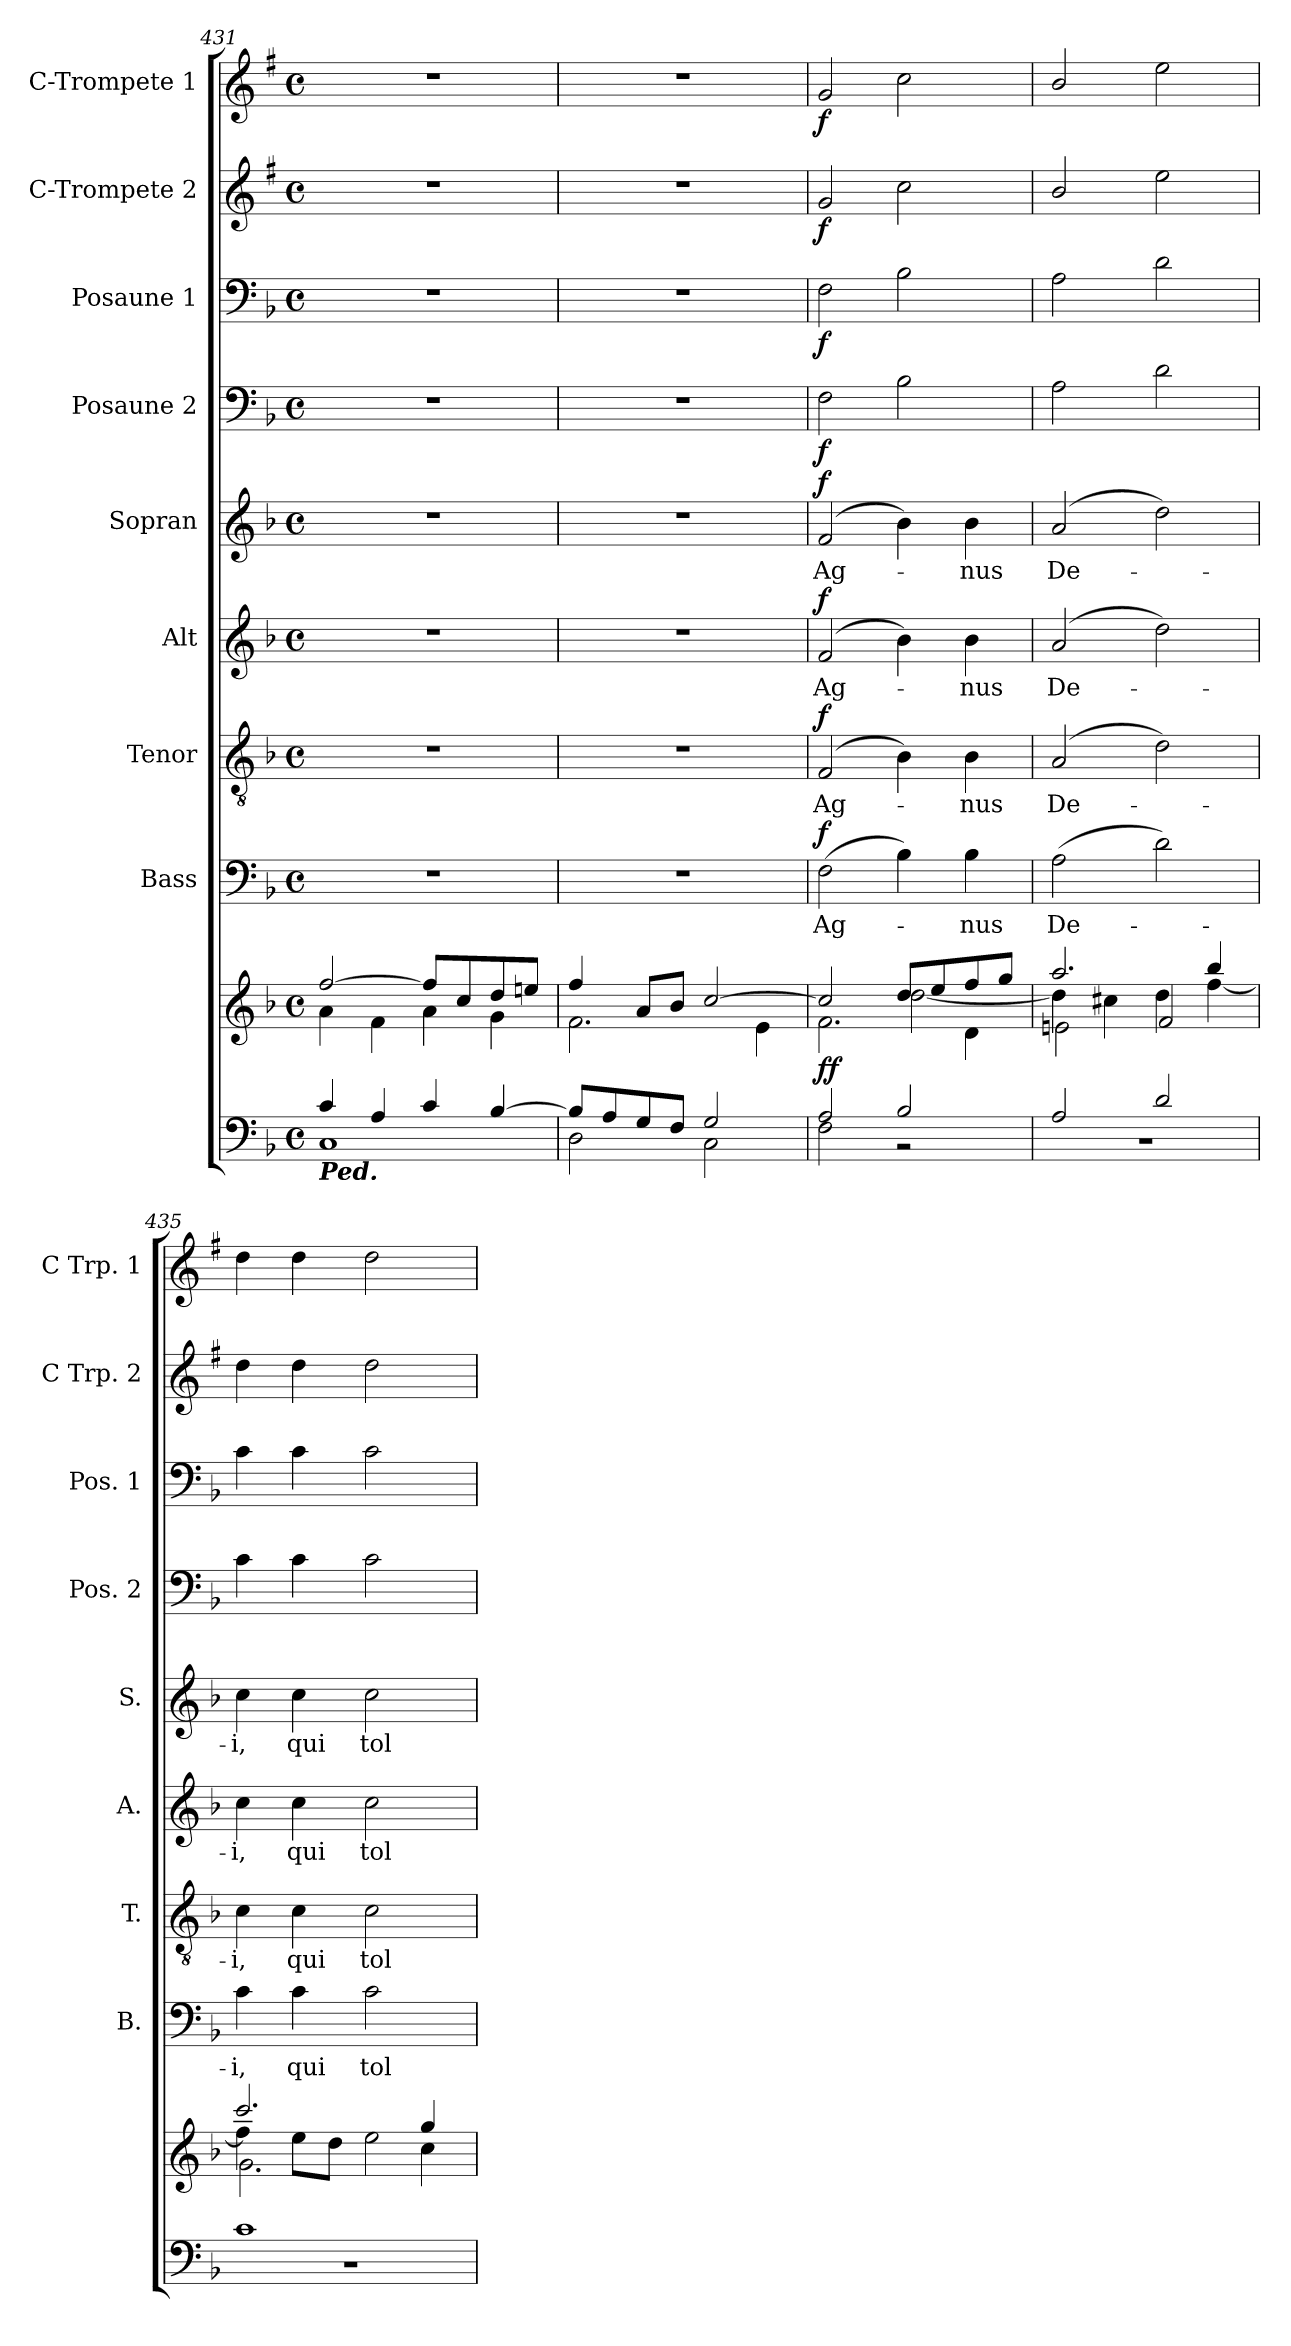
**kern	**kern	**dynam	**kern	**text	**dynam	**kern	**text	**dynam	**kern	**text	**dynam	**kern	**text	**dynam	**kern	**dynam	**kern	**dynam	**kern	**dynam	**kern	**dynam
*part9	*part9	*part9	*part8	*part8	*part8	*part7	*part7	*part7	*part6	*part6	*part6	*part5	*part5	*part5	*part4	*part4	*part3	*part3	*part2	*part2	*part1	*part1
*staff10	*staff9	*staff9/10	*staff8	*staff8	*staff8	*staff7	*staff7	*staff7	*staff6	*staff6	*staff6	*staff5	*staff5	*staff5	*staff4	*staff4	*staff3	*staff3	*staff2	*staff2	*staff1	*staff1
*	*	*	*I"Bass	*	*	*I"Tenor	*	*	*I"Alt	*	*	*I"Sopran	*	*	*I"Posaune 2	*	*I"Posaune 1	*	*I"C-Trompete 2	*	*I"C-Trompete 1	*
*	*	*	*I'B.	*	*	*I'T.	*	*	*I'A.	*	*	*I'S.	*	*	*I'Pos. 2	*	*I'Pos. 1	*	*I'C Trp. 2	*	*I'C Trp. 1	*
*clefF4	*clefG2	*	*clefF4	*	*	*clefGv2	*	*	*clefG2	*	*	*clefG2	*	*	*clefF4	*	*clefF4	*	*clefG2	*	*clefG2	*
*	*	*	*	*	*	*	*	*	*	*	*	*	*	*	*	*	*	*	*ITrd1c2	*	*ITrd1c2	*
*k[b-]	*k[b-]	*	*k[b-]	*	*	*k[b-]	*	*	*k[b-]	*	*	*k[b-]	*	*	*k[b-]	*	*k[b-]	*	*k[b-]	*	*k[b-]	*
*F:	*F:	*	*F:	*	*	*F:	*	*	*F:	*	*	*F:	*	*	*F:	*	*F:	*	*F:	*	*F:	*
*M4/4	*M4/4	*	*M4/4	*	*	*M4/4	*	*	*M4/4	*	*	*M4/4	*	*	*M4/4	*	*M4/4	*	*M4/4	*	*M4/4	*
*met(c)	*met(c)	*	*met(c)	*	*	*met(c)	*	*	*met(c)	*	*	*met(c)	*	*	*met(c)	*	*met(c)	*	*met(c)	*	*met(c)	*
=431	=431	=431	=431	=431	=431	=431	=431	=431	=431	=431	=431	=431	=431	=431	=431	=431	=431	=431	=431	=431	=431	=431
*^	*^	*	*	*	*	*	*	*	*	*	*	*	*	*	*	*	*	*	*	*	*	*
!LO:TX:b:Bi:t=Ped.	!	!	!	!	!	!	!	!	!	!	!	!	!	!	!	!	!	!	!	!	!	!	!	!
4c/	1C	[>2ff/	4a\	.	1r	.	.	1r	.	.	1r	.	.	1r	.	.	1r	.	1r	.	1r	.	1r	.
4A/	.	.	4f\	.	.	.	.	.	.	.	.	.	.	.	.	.	.	.	.	.	.	.	.	.
4c/	.	8ff/L]	4a\	.	.	.	.	.	.	.	.	.	.	.	.	.	.	.	.	.	.	.	.	.
.	.	8cc/	.	.	.	.	.	.	.	.	.	.	.	.	.	.	.	.	.	.	.	.	.	.
[>4B-/	.	8dd/	4g\	.	.	.	.	.	.	.	.	.	.	.	.	.	.	.	.	.	.	.	.	.
.	.	8een/J	.	.	.	.	.	.	.	.	.	.	.	.	.	.	.	.	.	.	.	.	.	.
=432	=432	=432	=432	=432	=432	=432	=432	=432	=432	=432	=432	=432	=432	=432	=432	=432	=432	=432	=432	=432	=432	=432	=432	=432
8B-/L]	2D\	4ff/	2.f\	.	1r	.	.	1r	.	.	1r	.	.	1r	.	.	1r	.	1r	.	1r	.	1r	.
8A/	.	.	.	.	.	.	.	.	.	.	.	.	.	.	.	.	.	.	.	.	.	.	.	.
8G/	.	8a/L	.	.	.	.	.	.	.	.	.	.	.	.	.	.	.	.	.	.	.	.	.	.
8F/J	.	8b-/J	.	.	.	.	.	.	.	.	.	.	.	.	.	.	.	.	.	.	.	.	.	.
2G/	2C\	[>2cc/	.	.	.	.	.	.	.	.	.	.	.	.	.	.	.	.	.	.	.	.	.	.
.	.	.	4e\	.	.	.	.	.	.	.	.	.	.	.	.	.	.	.	.	.	.	.	.	.
!!LO:PB:g=z
=433	=433	=433	=433	=433	=433	=433	=433	=433	=433	=433	=433	=433	=433	=433	=433	=433	=433	=433	=433	=433	=433	=433	=433	=433
*	*	*	*^	*	*	*	*	*	*	*	*	*	*	*	*	*	*	*	*	*	*	*	*	*
!	!	!	!	!	!LO:DY:b	!	!LO:LY:b	!LO:DY:a	!	!LO:LY:b	!LO:DY:a	!	!LO:LY:b	!LO:DY:a	!	!LO:LY:b	!LO:DY:a	!	!LO:DY:b	!	!LO:DY:b	!	!LO:DY:b	!	!LO:DY:b
2A/	2F\	2cc/]	2ryy	2.f\	ff	(>2F\	Ag-	f	(2F/	Ag-	f	(2f/	Ag-	f	(2f/	Ag-	f	2F\	f	2F\	f	2f/	f	2f/	f
2B-/	2r	8dd/L	[<2dd\	.	.	4B-\)	.	.	4B-\)	.	.	4b-\)	.	.	4b-\)	.	.	2B-\	.	2B-\	.	2b-\	.	2b-\	.
.	.	8ee/	.	.	.	.	.	.	.	.	.	.	.	.	.	.	.	.	.	.	.	.	.	.	.
!	!	!	!	!	!	!	!LO:LY:b	!	!	!LO:LY:b	!	!	!LO:LY:b	!	!	!LO:LY:b	!	!	!	!	!	!	!	!	!
.	.	8ff/	.	4d\	.	4B-\	-nus	.	4B-\	-nus	.	4b-\	-nus	.	4b-\	-nus	.	.	.	.	.	.	.	.	.
.	.	8gg/J	.	.	.	.	.	.	.	.	.	.	.	.	.	.	.	.	.	.	.	.	.	.	.
=434	=434	=434	=434	=434	=434	=434	=434	=434	=434	=434	=434	=434	=434	=434	=434	=434	=434	=434	=434	=434	=434	=434	=434	=434	=434
!	!	!	!	!	!	!	!LO:LY:b	!	!	!LO:LY:b	!	!	!LO:LY:b	!	!	!LO:LY:b	!	!	!	!	!	!	!	!	!
2A/	1r	2.aa/	4dd\]	2en\	.	(>2A\	De-	.	(2A/	De-	.	(2a/	De-	.	(2a/	De-	.	2A\	.	2A\	.	2a/	.	2a/	.
.	.	.	4cc#X\	.	.	.	.	.	.	.	.	.	.	.	.	.	.	.	.	.	.	.	.	.	.
2d/	.	.	4dd\	2f/	.	2d\)	.	.	2d\)	.	.	2dd\)	.	.	2dd\)	.	.	2d\	.	2d\	.	2dd\	.	2dd\	.
.	.	4bb-/	[<4ff\	.	.	.	.	.	.	.	.	.	.	.	.	.	.	.	.	.	.	.	.	.	.
=435	=435	=435	=435	=435	=435	=435	=435	=435	=435	=435	=435	=435	=435	=435	=435	=435	=435	=435	=435	=435	=435	=435	=435	=435	=435
!	!	!	!	!	!	!	!LO:LY:b	!	!	!LO:LY:b	!	!	!LO:LY:b	!	!	!LO:LY:b	!	!	!	!	!	!	!	!	!
1c	1r	2.ccc/	4ff\]	2.g\	.	4c\	-i,	.	4c\	-i,	.	4cc\	-i,	.	4cc\	-i,	.	4c\	.	4c\	.	4cc\	.	4cc\	.
!	!	!	!	!	!	!	!LO:LY:b	!	!	!LO:LY:b	!	!	!LO:LY:b	!	!	!LO:LY:b	!	!	!	!	!	!	!	!	!
.	.	.	8ee\L	.	.	4c\	qui	.	4c\	qui	.	4cc\	qui	.	4cc\	qui	.	4c\	.	4c\	.	4cc\	.	4cc\	.
.	.	.	8dd\J	.	.	.	.	.	.	.	.	.	.	.	.	.	.	.	.	.	.	.	.	.	.
!	!	!	!	!	!	!	!LO:LY:b	!	!	!LO:LY:b	!	!	!LO:LY:b	!	!	!LO:LY:b	!	!	!	!	!	!	!	!	!
.	.	.	2ee\	.	.	2c\	tol-	.	2c\	tol-	.	2cc\	tol-	.	2cc\	tol-	.	2c\	.	2c\	.	2cc\	.	2cc\	.
.	.	4gg/	.	4cc\	.	.	.	.	.	.	.	.	.	.	.	.	.	.	.	.	.	.	.	.	.
*v	*v	*	*	*	*	*	*	*	*	*	*	*	*	*	*	*	*	*	*	*	*	*	*	*	*
*	*v	*v	*v	*	*	*	*	*	*	*	*	*	*	*	*	*	*	*	*	*	*	*	*	*
=	=	=	=	=	=	=	=	=	=	=	=	=	=	=	=	=	=	=	=	=	=	=
*-	*-	*-	*-	*-	*-	*-	*-	*-	*-	*-	*-	*-	*-	*-	*-	*-	*-	*-	*-	*-	*-	*-
